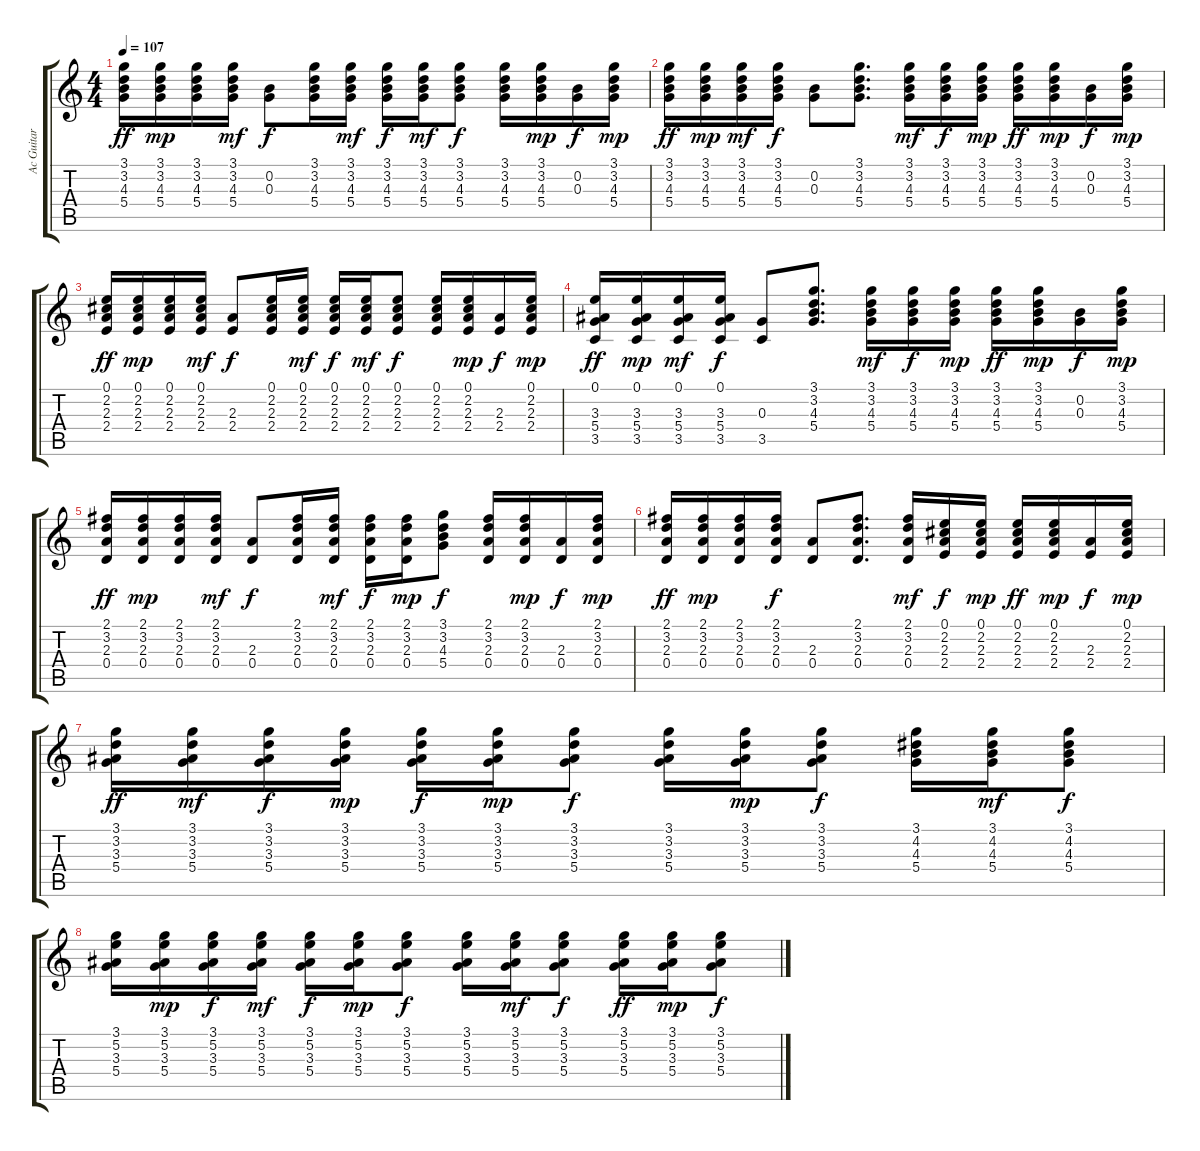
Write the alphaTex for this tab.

\track ("Ac Guitar" "Ac Guitar") {instrument acousticguitarsteel}
\staff {score tabs}
\tuning (E4 B3 G3 D3 A2 E2) {hide}
\ts (4 4)
\tempo 107
\clef g2
\ks c
(3.1 3.2 4.3 5.4).16{dy ff} (3.1 3.2 4.3 5.4).16{dy mp} (3.1 3.2 4.3 5.4).16 (3.1 3.2 4.3 5.4).16{dy mf} (0.2 0.3).8{dy f} (3.1 3.2 4.3 5.4).16 (3.1 3.2 4.3 5.4).16{dy mf} (3.1 3.2 4.3 5.4).16{dy f} (3.1 3.2 4.3 5.4).16{dy mf} (3.1 3.2 4.3 5.4).8{dy f} (3.1 3.2 4.3 5.4).16 (3.1 3.2 4.3 5.4).16{dy mp} (0.2 0.3).16{dy f} (3.1 3.2 4.3 5.4).16{dy mp} |
(3.1 3.2 4.3 5.4).16{dy ff} (3.1 3.2 4.3 5.4).16{dy mp} (3.1 3.2 4.3 5.4).16{dy mf} (3.1 3.2 4.3 5.4).16{dy f} (0.2 0.3).8 (3.1 3.2 4.3 5.4).8{d} (3.1 3.2 4.3 5.4).16{dy mf} (3.1 3.2 4.3 5.4).16{dy f} (3.1 3.2 4.3 5.4).16{dy mp} (3.1 3.2 4.3 5.4).16{dy ff} (3.1 3.2 4.3 5.4).16{dy mp} (0.2 0.3).16{dy f} (3.1 3.2 4.3 5.4).16{dy mp} |
(0.1 2.2 2.3 2.4).16{dy ff} (0.1 2.2 2.3 2.4).16{dy mp} (0.1 2.2 2.3 2.4).16 (0.1 2.2 2.3 2.4).16{dy mf} (2.3 2.4).8{dy f} (0.1 2.2 2.3 2.4).16 (0.1 2.2 2.3 2.4).16{dy mf} (0.1 2.2 2.3 2.4).16{dy f} (0.1 2.2 2.3 2.4).16{dy mf} (0.1 2.2 2.3 2.4).8{dy f} (0.1 2.2 2.3 2.4).16 (0.1 2.2 2.3 2.4).16{dy mp} (2.3 2.4).16{dy f} (0.1 2.2 2.3 2.4).16{dy mp} |
(0.1 3.3 5.4 3.5).16{dy ff} (0.1 3.3 5.4 3.5).16{dy mp} (0.1 3.3 5.4 3.5).16{dy mf} (0.1 3.3 5.4 3.5).16{dy f} (0.3 3.5).8 (3.1 3.2 4.3 5.4).8{d} (3.1 3.2 4.3 5.4).16{dy mf} (3.1 3.2 4.3 5.4).16{dy f} (3.1 3.2 4.3 5.4).16{dy mp} (3.1 3.2 4.3 5.4).16{dy ff} (3.1 3.2 4.3 5.4).16{dy mp} (0.2 0.3).16{dy f} (3.1 3.2 4.3 5.4).16{dy mp} |
(2.1 3.2 2.3 0.4).16{dy ff} (2.1 3.2 2.3 0.4).16{dy mp} (2.1 3.2 2.3 0.4).16 (2.1 3.2 2.3 0.4).16{dy mf} (2.3 0.4).8{dy f} (2.1 3.2 2.3 0.4).16 (2.1 3.2 2.3 0.4).16{dy mf} (2.1 3.2 2.3 0.4).16{dy f} (2.1 3.2 2.3 0.4).16{dy mp} (3.1 3.2 4.3 5.4).8{dy f} (2.1 3.2 2.3 0.4).16 (2.1 3.2 2.3 0.4).16{dy mp} (2.3 0.4).16{dy f} (2.1 3.2 2.3 0.4).16{dy mp} |
(2.1 3.2 2.3 0.4).16{dy ff} (2.1 3.2 2.3 0.4).16{dy mp} (2.1 3.2 2.3 0.4).16 (2.1 3.2 2.3 0.4).16{dy f} (2.3 0.4).8 (2.1 3.2 2.3 0.4).8{d} (2.1 3.2 2.3 0.4).16{dy mf} (0.1 2.2 2.3 2.4).16{dy f} (0.1 2.2 2.3 2.4).16{dy mp} (0.1 2.2 2.3 2.4).16{dy ff} (0.1 2.2 2.3 2.4).16{dy mp} (2.3 2.4).16{dy f} (0.1 2.2 2.3 2.4).16{dy mp} |
(3.1 3.2 3.3 5.4).16{dy ff} (3.1 3.2 3.3 5.4).16{dy mf} (3.1 3.2 3.3 5.4).16{dy f} (3.1 3.2 3.3 5.4).16{dy mp} (3.1 3.2 3.3 5.4).16{dy f} (3.1 3.2 3.3 5.4).16{dy mp} (3.1 3.2 3.3 5.4).8{dy f} (3.1 3.2 3.3 5.4).16 (3.1 3.2 3.3 5.4).16{dy mp} (3.1 3.2 3.3 5.4).8{dy f} (3.1 4.2 4.3 5.4).16 (3.1 4.2 4.3 5.4).16{dy mf} (3.1 4.2 4.3 5.4).8{dy f} |
(3.1 5.2 3.3 5.4).16 (3.1 5.2 3.3 5.4).16{dy mp} (3.1 5.2 3.3 5.4).16{dy f} (3.1 5.2 3.3 5.4).16{dy mf} (3.1 5.2 3.3 5.4).16{dy f} (3.1 5.2 3.3 5.4).16{dy mp} (3.1 5.2 3.3 5.4).8{dy f} (3.1 5.2 3.3 5.4).16 (3.1 5.2 3.3 5.4).16{dy mf} (3.1 5.2 3.3 5.4).8{dy f} (3.1 5.2 3.3 5.4).16{dy ff} (3.1 5.2 3.3 5.4).16{dy mp} (3.1 5.2 3.3 5.4).8{dy f}
